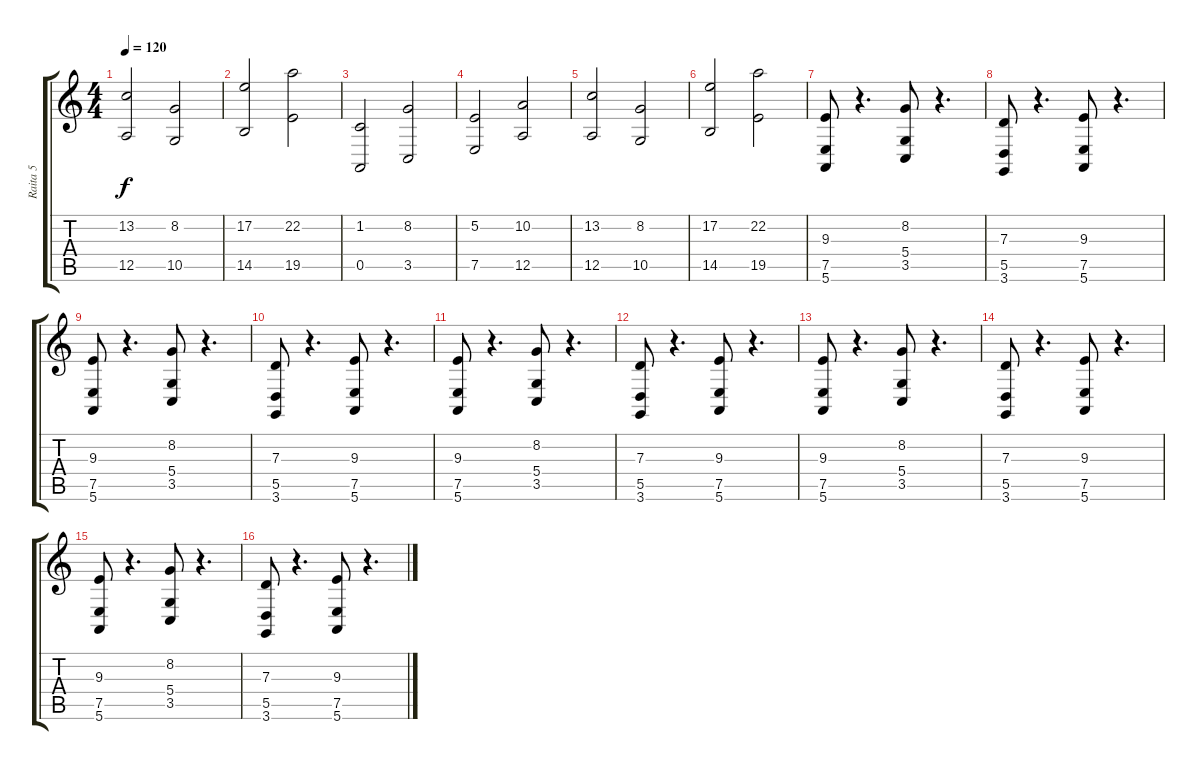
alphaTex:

\track ("Raita 5" "Raita 5") {instrument stringensemble1}
\staff {score tabs}
\tuning (E4 B3 G3 D3 A2 E2) {hide}
\ts (4 4)
\tempo 120
\clef g2
\ks c
(13.2 12.5).2{dy f} (8.2 10.5).2 |
(17.2 14.5).2 (22.2 19.5).2 |
(1.2 0.5).2 (8.2 3.5).2 |
(5.2 7.5).2 (10.2 12.5).2 |
(13.2 12.5).2 (8.2 10.5).2 |
(17.2 14.5).2 (22.2 19.5).2 |
(9.3 7.5 5.6).8{instrument choiraahs} r.4{d} (8.2 5.4 3.5).8 r.4{d} |
(7.3 5.5 3.6).8 r.4{d} (9.3 7.5 5.6).8 r.4{d} |
(9.3 7.5 5.6).8{instrument choiraahs} r.4{d} (8.2 5.4 3.5).8 r.4{d} |
(7.3 5.5 3.6).8 r.4{d} (9.3 7.5 5.6).8 r.4{d} |
(9.3 7.5 5.6).8{instrument choiraahs} r.4{d} (8.2 5.4 3.5).8 r.4{d} |
(7.3 5.5 3.6).8 r.4{d} (9.3 7.5 5.6).8 r.4{d} |
(9.3 7.5 5.6).8{instrument choiraahs} r.4{d} (8.2 5.4 3.5).8 r.4{d} |
(7.3 5.5 3.6).8 r.4{d} (9.3 7.5 5.6).8 r.4{d} |
(9.3 7.5 5.6).8{instrument choiraahs} r.4{d} (8.2 5.4 3.5).8 r.4{d} |
(7.3 5.5 3.6).8 r.4{d} (9.3 7.5 5.6).8 r.4{d}
